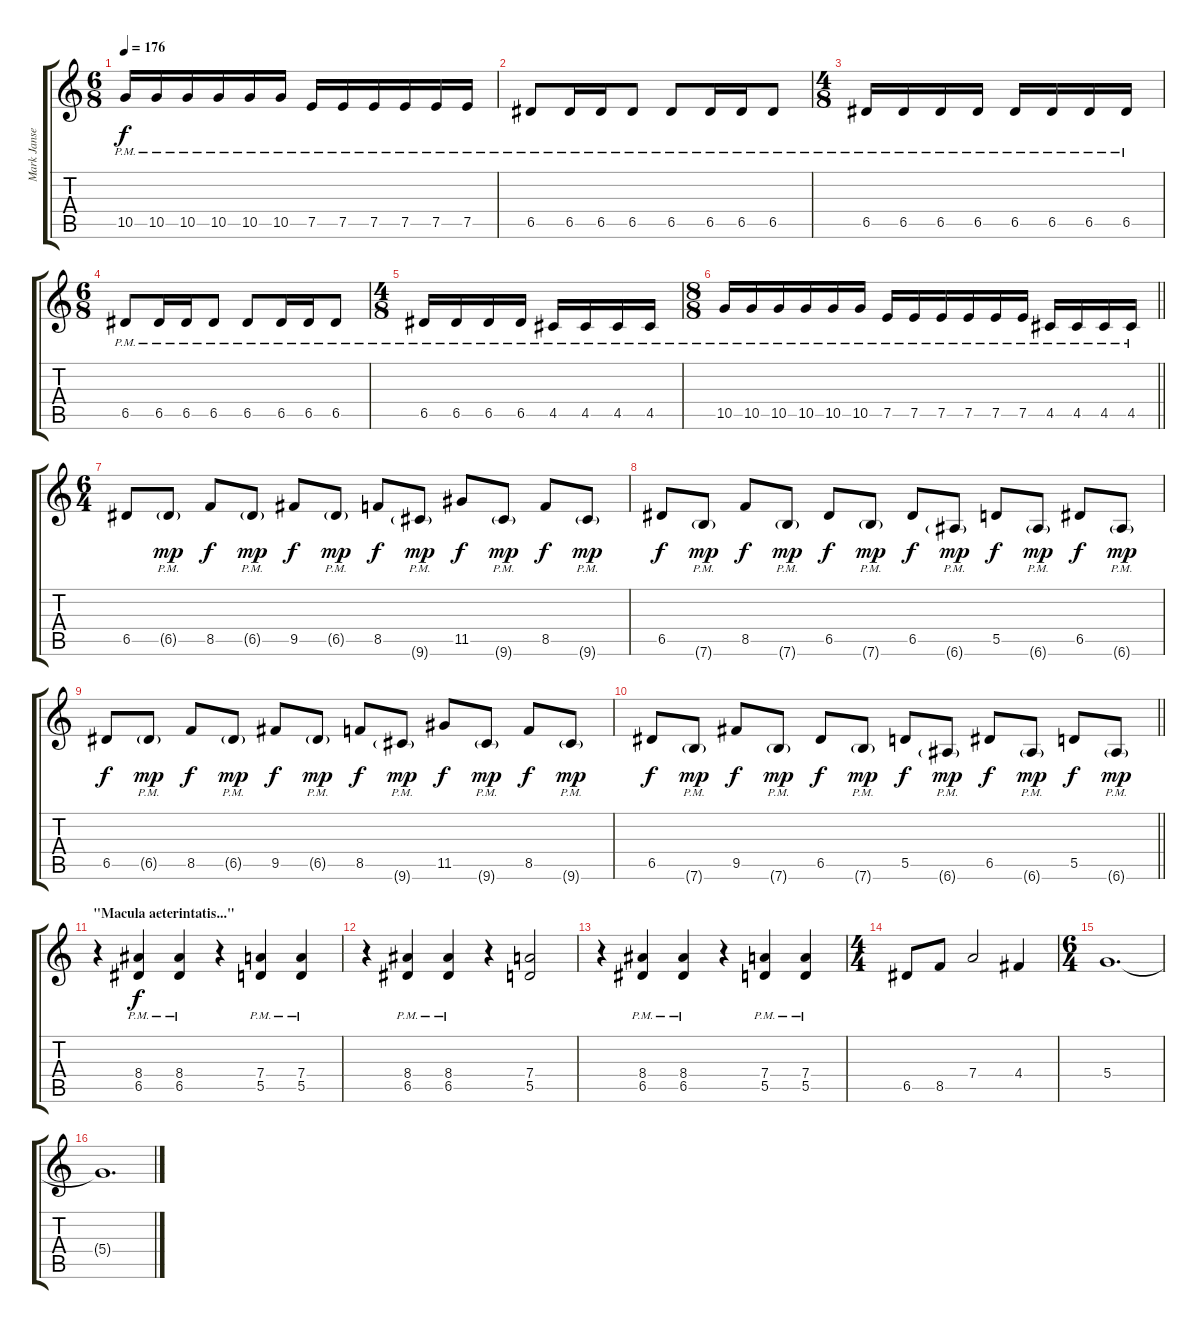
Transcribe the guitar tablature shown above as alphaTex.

\track ("Mark Jansen" "Mark Janse") {instrument distortionguitar}
\staff {score tabs}
\tuning (E4 B3 G3 D3 A2 E2) {hide}
\ts (6 8)
\tempo 176
\clef g2
\ks c
10.5{pm}.16{dy f} 10.5{pm}.16 10.5{pm}.16 10.5{pm}.16 10.5{pm}.16 10.5{pm}.16 7.5{pm}.16 7.5{pm}.16 7.5{pm}.16 7.5{pm}.16 7.5{pm}.16 7.5{pm}.16 |
6.5{pm}.8 6.5{pm}.16 6.5{pm}.16 6.5{pm}.8 6.5{pm}.8 6.5{pm}.16 6.5{pm}.16 6.5{pm}.8 |
\ts (4 8)
6.5{pm}.16 6.5{pm}.16 6.5{pm}.16 6.5{pm}.16 6.5{pm}.16 6.5{pm}.16 6.5{pm}.16 6.5{pm}.16 |
\ts (6 8)
6.5{pm}.8 6.5{pm}.16 6.5{pm}.16 6.5{pm}.8 6.5{pm}.8 6.5{pm}.16 6.5{pm}.16 6.5{pm}.8 |
\ts (4 8)
6.5{pm}.16 6.5{pm}.16 6.5{pm}.16 6.5{pm}.16 4.5{pm}.16 4.5{pm}.16 4.5{pm}.16 4.5{pm}.16 |
\ts (8 8)
\barLineRight lightlight
10.5{pm}.16 10.5{pm}.16 10.5{pm}.16 10.5{pm}.16 10.5{pm}.16 10.5{pm}.16 7.5{pm}.16 7.5{pm}.16 7.5{pm}.16 7.5{pm}.16 7.5{pm}.16 7.5{pm}.16 4.5{pm}.16 4.5{pm}.16 4.5{pm}.16 4.5{pm}.16 |
\ts (6 4)
\section ("" "")
6.5.8 6.5{g pm}.8{dy mp} 8.5.8{dy f} 6.5{g pm}.8{dy mp} 9.5.8{dy f} 6.5{g pm}.8{dy mp} 8.5.8{dy f} 9.6{g pm}.8{dy mp} 11.5.8{dy f} 9.6{g pm}.8{dy mp} 8.5.8{dy f} 9.6{g pm}.8{dy mp} |
6.5.8{dy f} 7.6{g pm}.8{dy mp} 8.5.8{dy f} 7.6{g pm}.8{dy mp} 6.5.8{dy f} 7.6{g pm}.8{dy mp} 6.5.8{dy f} 6.6{g pm}.8{dy mp} 5.5.8{dy f} 6.6{g pm}.8{dy mp} 6.5.8{dy f} 6.6{g pm}.8{dy mp} |
6.5.8{dy f} 6.5{g pm}.8{dy mp} 8.5.8{dy f} 6.5{g pm}.8{dy mp} 9.5.8{dy f} 6.5{g pm}.8{dy mp} 8.5.8{dy f} 9.6{g pm}.8{dy mp} 11.5.8{dy f} 9.6{g pm}.8{dy mp} 8.5.8{dy f} 9.6{g pm}.8{dy mp} |
\barLineRight lightlight
6.5.8{dy f} 7.6{g pm}.8{dy mp} 9.5.8{dy f} 7.6{g pm}.8{dy mp} 6.5.8{dy f} 7.6{g pm}.8{dy mp} 5.5.8{dy f} 6.6{g pm}.8{dy mp} 6.5.8{dy f} 6.6{g pm}.8{dy mp} 5.5.8{dy f} 6.6{g pm}.8{dy mp} |
\section ("" "\"Macula aeterintatis...\"")
r.4 (8.4{pm} 6.5{pm}).4{dy f} (8.4{pm} 6.5{pm}).4 r.4 (7.4{pm} 5.5{pm}).4 (7.4{pm} 5.5{pm}).4 |
r.4 (8.4{pm} 6.5{pm}).4 (8.4{pm} 6.5{pm}).4 r.4 (7.4 5.5).2 |
r.4 (8.4{pm} 6.5{pm}).4 (8.4{pm} 6.5{pm}).4 r.4 (7.4{pm} 5.5{pm}).4 (7.4{pm} 5.5{pm}).4 |
\ts (4 4)
6.5.8 8.5.8 7.4.2 4.4.4 |
\ts (6 4)
5.4.1{d} |
5.4{t}.1{d}
